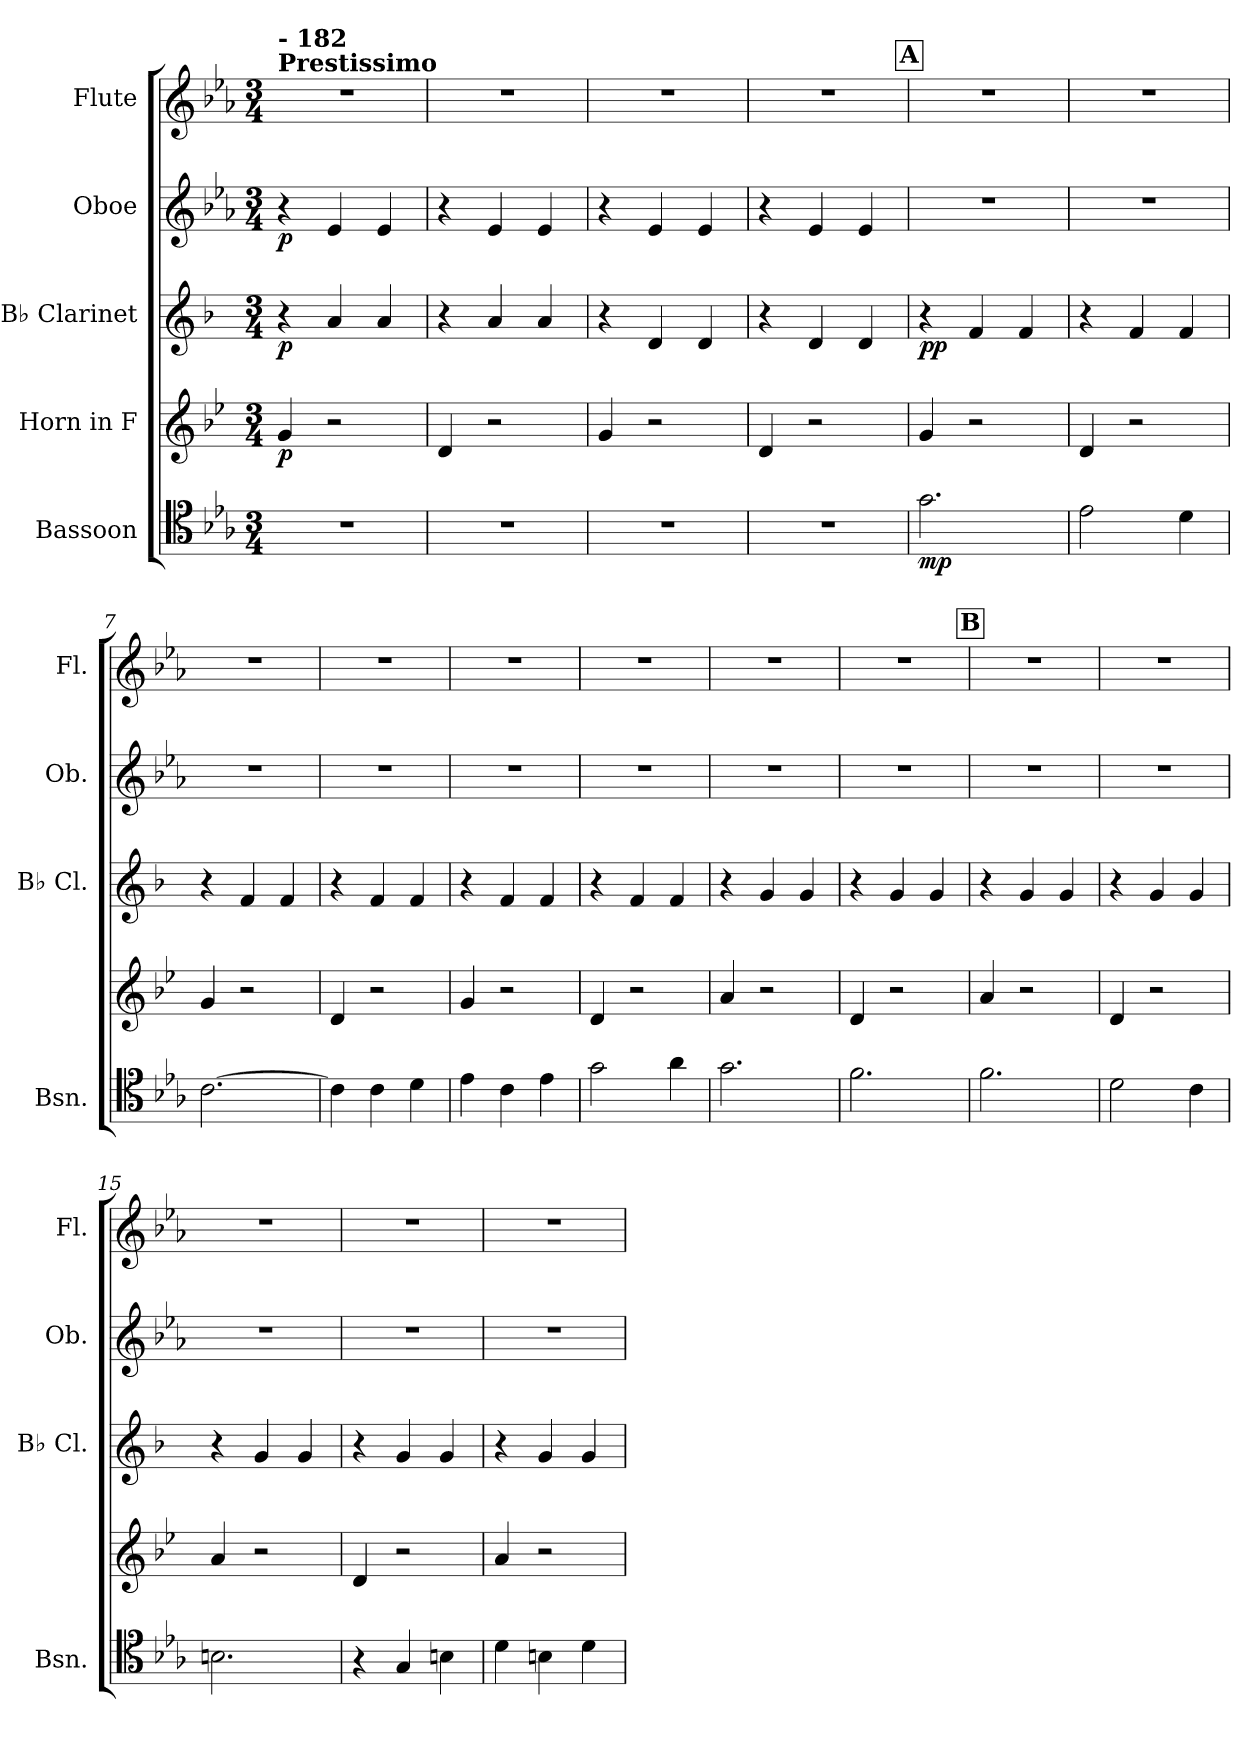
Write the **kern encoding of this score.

**kern	**dynam	**kern	**dynam	**kern	**dynam	**kern	**dynam	**kern
*part5	*part5	*part4	*part4	*part3	*part3	*part2	*part2	*part1
*staff5	*staff5	*staff4	*staff4	*staff3	*staff3	*staff2	*staff2	*staff1
*I"Bassoon	*	*I"Horn in F	*	*I"B♭ Clarinet	*	*I"Oboe	*	*I"Flute
*I'Bsn.	*	*	*	*I'B♭ Cl.	*	*I'Ob.	*	*I'Fl.
*clefC4	*	*clefG2	*	*clefG2	*	*clefG2	*	*clefG2
*	*	*ITrd4c7	*	*ITrd1c2	*	*	*	*
*k[b-e-a-]	*	*k[b-e-a-]	*	*k[b-e-a-]	*	*k[b-e-a-]	*	*k[b-e-a-]
*M3/4	*	*M3/4	*	*M3/4	*	*M3/4	*	*M3/4
*MM178	*	*MM178	*	*MM178	*	*MM178	*	*MM178
=1	=1	=1	=1	=1	=1	=1	=1	=1
!	!	!	!	!	!	!	!	!LO:TX:a:B:t=Prestissimo
!	!	!	!	!	!	!	!	!LO:TX:a:B:t=- 182
!	!	!	!LO:DY:b	!	!LO:DY:b	!	!LO:DY:b	!
2.r	.	4c/	p	4r	p	4r	p	2.r
.	.	2r	.	4g/	.	4e-/	.	.
.	.	.	.	4g/	.	4e-/	.	.
=2	=2	=2	=2	=2	=2	=2	=2	=2
2.r	.	4G/	.	4r	.	4r	.	2.r
.	.	2r	.	4g/	.	4e-/	.	.
.	.	.	.	4g/	.	4e-/	.	.
=3	=3	=3	=3	=3	=3	=3	=3	=3
2.r	.	4c/	.	4r	.	4r	.	2.r
.	.	2r	.	4c/	.	4e-/	.	.
.	.	.	.	4c/	.	4e-/	.	.
=4	=4	=4	=4	=4	=4	=4	=4	=4
2.r	.	4G/	.	4r	.	4r	.	2.r
.	.	2r	.	4c/	.	4e-/	.	.
.	.	.	.	4c/	.	4e-/	.	.
!!LO:REH:place=s1:a:B:fs=14:t=A
=5	=5	=5	=5	=5	=5	=5	=5	=5
!	!LO:DY:b	!	!	!	!LO:DY:b	!	!	!
2.g\	mp	4c/	.	4r	pp	2.r	.	2.r
.	.	2r	.	4e-/	.	.	.	.
.	.	.	.	4e-/	.	.	.	.
=6	=6	=6	=6	=6	=6	=6	=6	=6
2e-\	.	4G/	.	4r	.	2.r	.	2.r
.	.	2r	.	4e-/	.	.	.	.
4d\	.	.	.	4e-/	.	.	.	.
=7	=7	=7	=7	=7	=7	=7	=7	=7
[2.c\	.	4c/	.	4r	.	2.r	.	2.r
.	.	2r	.	4e-/	.	.	.	.
.	.	.	.	4e-/	.	.	.	.
=8	=8	=8	=8	=8	=8	=8	=8	=8
4c\]	.	4G/	.	4r	.	2.r	.	2.r
4c\	.	2r	.	4e-/	.	.	.	.
4d\	.	.	.	4e-/	.	.	.	.
=9	=9	=9	=9	=9	=9	=9	=9	=9
4e-\	.	4c/	.	4r	.	2.r	.	2.r
4c\	.	2r	.	4e-/	.	.	.	.
4e-\	.	.	.	4e-/	.	.	.	.
=10	=10	=10	=10	=10	=10	=10	=10	=10
2g\	.	4G/	.	4r	.	2.r	.	2.r
.	.	2r	.	4e-/	.	.	.	.
4a-\	.	.	.	4e-/	.	.	.	.
=11	=11	=11	=11	=11	=11	=11	=11	=11
2.g\	.	4d/	.	4r	.	2.r	.	2.r
.	.	2r	.	4f/	.	.	.	.
.	.	.	.	4f/	.	.	.	.
!!LO:LB:g=z
=12	=12	=12	=12	=12	=12	=12	=12	=12
2.f\	.	4G/	.	4r	.	2.r	.	2.r
.	.	2r	.	4f/	.	.	.	.
.	.	.	.	4f/	.	.	.	.
!!LO:REH:place=s1:a:B:fs=14:t=B
=13	=13	=13	=13	=13	=13	=13	=13	=13
2.f\	.	4d/	.	4r	.	2.r	.	2.r
.	.	2r	.	4f/	.	.	.	.
.	.	.	.	4f/	.	.	.	.
=14	=14	=14	=14	=14	=14	=14	=14	=14
2d\	.	4G/	.	4r	.	2.r	.	2.r
.	.	2r	.	4f/	.	.	.	.
4c\	.	.	.	4f/	.	.	.	.
=15	=15	=15	=15	=15	=15	=15	=15	=15
2.Bn\	.	4d/	.	4r	.	2.r	.	2.r
.	.	2r	.	4f/	.	.	.	.
.	.	.	.	4f/	.	.	.	.
=16	=16	=16	=16	=16	=16	=16	=16	=16
4r	.	4G/	.	4r	.	2.r	.	2.r
4G/	.	2r	.	4f/	.	.	.	.
4Bn\	.	.	.	4f/	.	.	.	.
=17	=17	=17	=17	=17	=17	=17	=17	=17
4d\	.	4d/	.	4r	.	2.r	.	2.r
4Bn\	.	2r	.	4f/	.	.	.	.
4d\	.	.	.	4f/	.	.	.	.
=	=	=	=	=	=	=	=	=
*-	*-	*-	*-	*-	*-	*-	*-	*-
